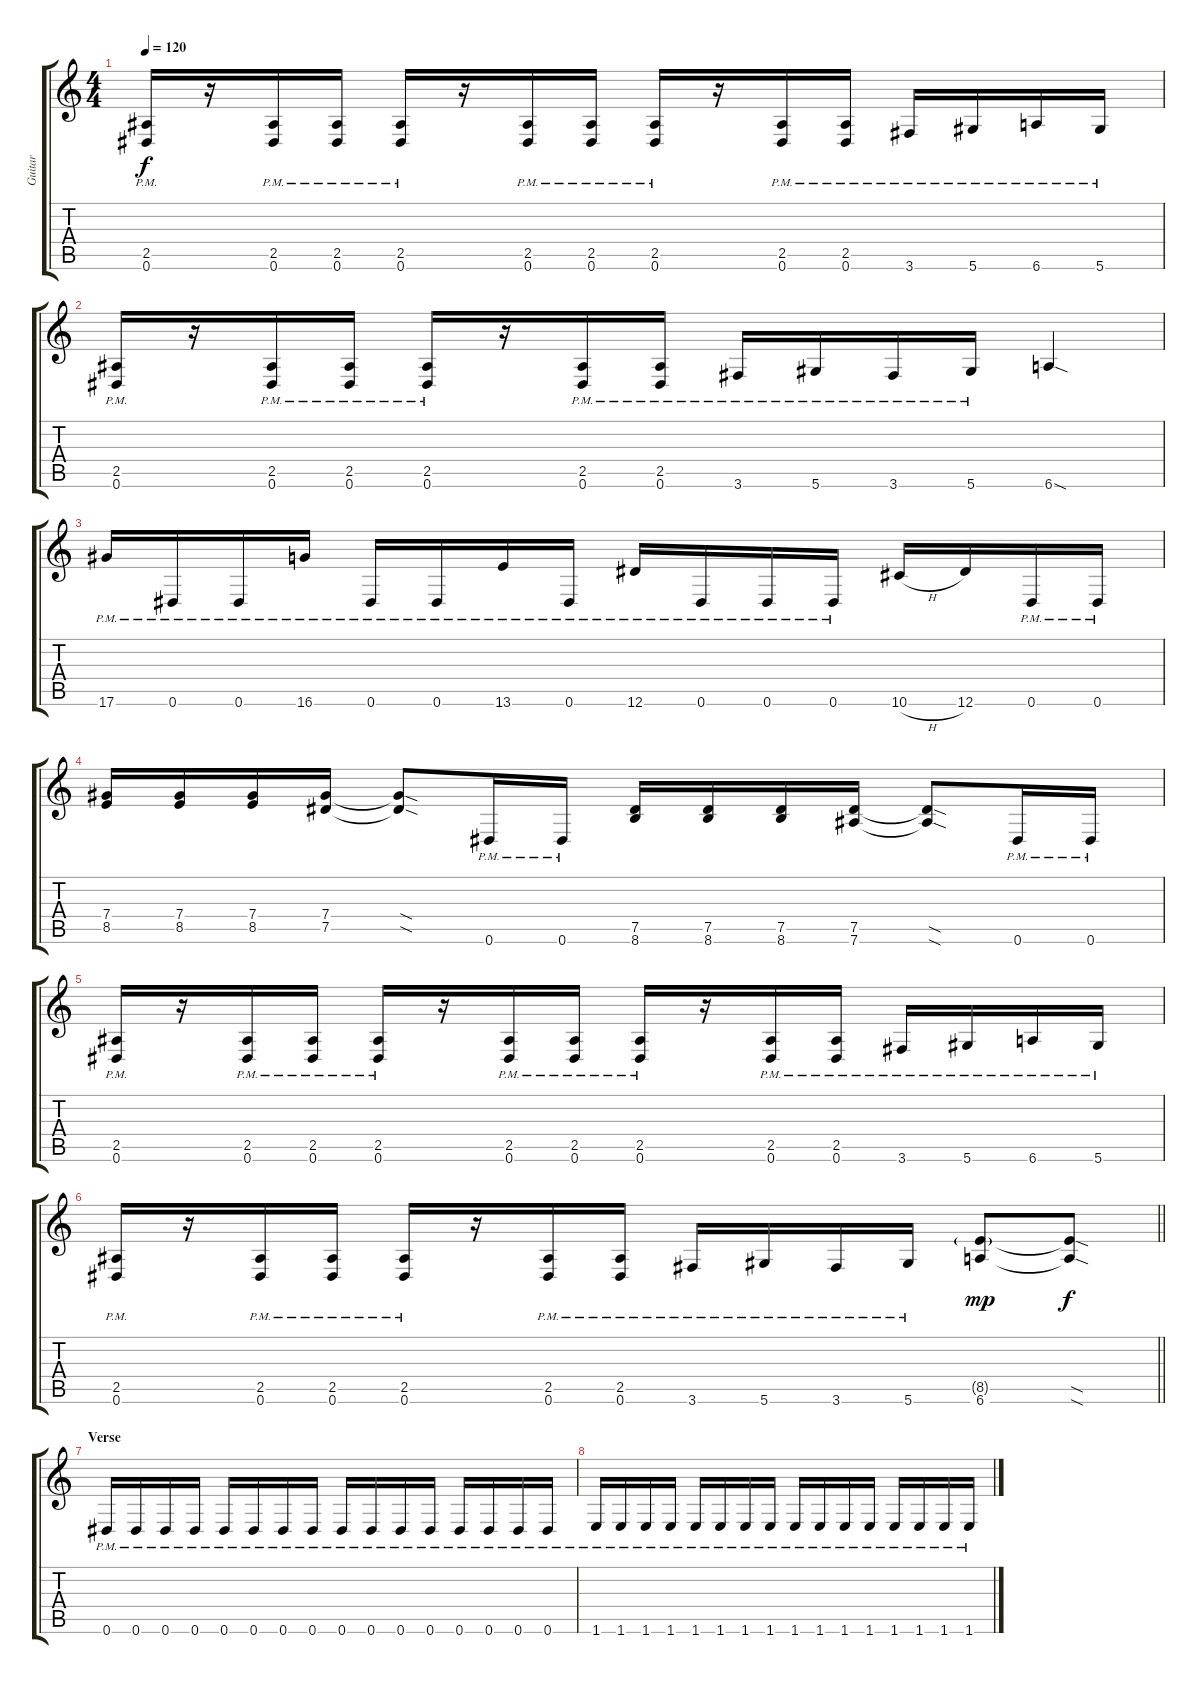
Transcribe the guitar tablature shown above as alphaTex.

\track ("Guitar" "Guitar") {instrument distortionguitar}
\staff {score tabs}
\tuning (Eb4 Bb3 Gb3 Db3 Ab2 Eb2) {hide}
\ts (4 4)
\tempo 120
\clef g2
\ks c
(2.5{pm} 0.6{pm}).16{dy f} r.16 (2.5{pm} 0.6{pm}).16 (2.5{pm} 0.6{pm}).16 (2.5{pm} 0.6{pm}).16 r.16 (2.5{pm} 0.6{pm}).16 (2.5{pm} 0.6{pm}).16 (2.5{pm} 0.6{pm}).16 r.16 (2.5{pm} 0.6{pm}).16 (2.5{pm} 0.6{pm}).16 3.6{pm}.16 5.6{pm}.16 6.6{pm}.16 5.6{pm}.16 |
(2.5{pm} 0.6{pm}).16 r.16 (2.5{pm} 0.6{pm}).16 (2.5{pm} 0.6{pm}).16 (2.5{pm} 0.6{pm}).16 r.16 (2.5{pm} 0.6{pm}).16 (2.5{pm} 0.6{pm}).16 3.6{pm}.16 5.6{pm}.16 3.6{pm}.16 5.6{pm}.16 6.6{sod}.4 |
17.6{pm}.16 0.6{pm}.16 0.6{pm}.16 16.6{pm}.16 0.6{pm}.16 0.6{pm}.16 13.6{pm}.16 0.6{pm}.16 12.6{pm}.16 0.6{pm}.16 0.6{pm}.16 0.6{pm}.16 10.6{h}.16 12.6.16 0.6{pm}.16 0.6{pm}.16 |
(7.4 8.5).16 (7.4 8.5).16 (7.4 8.5).16 (7.4 7.5).16 (7.4{sod t} 7.5{sod t}).8 0.6{pm}.16 0.6{pm}.16 (7.5 8.6).16 (7.5 8.6).16 (7.5 8.6).16 (7.5 7.6).16 (7.5{sod t} 7.6{sod t}).8 0.6{pm}.16 0.6{pm}.16 |
(2.5{pm} 0.6{pm}).16 r.16 (2.5{pm} 0.6{pm}).16 (2.5{pm} 0.6{pm}).16 (2.5{pm} 0.6{pm}).16 r.16 (2.5{pm} 0.6{pm}).16 (2.5{pm} 0.6{pm}).16 (2.5{pm} 0.6{pm}).16 r.16 (2.5{pm} 0.6{pm}).16 (2.5{pm} 0.6{pm}).16 3.6{pm}.16 5.6{pm}.16 6.6{pm}.16 5.6{pm}.16 |
\barLineRight lightlight
(2.5{pm} 0.6{pm}).16 r.16 (2.5{pm} 0.6{pm}).16 (2.5{pm} 0.6{pm}).16 (2.5{pm} 0.6{pm}).16 r.16 (2.5{pm} 0.6{pm}).16 (2.5{pm} 0.6{pm}).16 3.6{pm}.16 5.6{pm}.16 3.6{pm}.16 5.6{pm}.16 (8.5{g} 6.6).8{dy mp} (8.5{sod t} 6.6{sod t}).8{dy f} |
\section ("" "Verse")
0.6{pm}.16 0.6{pm}.16 0.6{pm}.16 0.6{pm}.16 0.6{pm}.16 0.6{pm}.16 0.6{pm}.16 0.6{pm}.16 0.6{pm}.16 0.6{pm}.16 0.6{pm}.16 0.6{pm}.16 0.6{pm}.16 0.6{pm}.16 0.6{pm}.16 0.6{pm}.16 |
1.6{pm}.16 1.6{pm}.16 1.6{pm}.16 1.6{pm}.16 1.6{pm}.16 1.6{pm}.16 1.6{pm}.16 1.6{pm}.16 1.6{pm}.16 1.6{pm}.16 1.6{pm}.16 1.6{pm}.16 1.6{pm}.16 1.6{pm}.16 1.6{pm}.16 1.6{pm}.16
